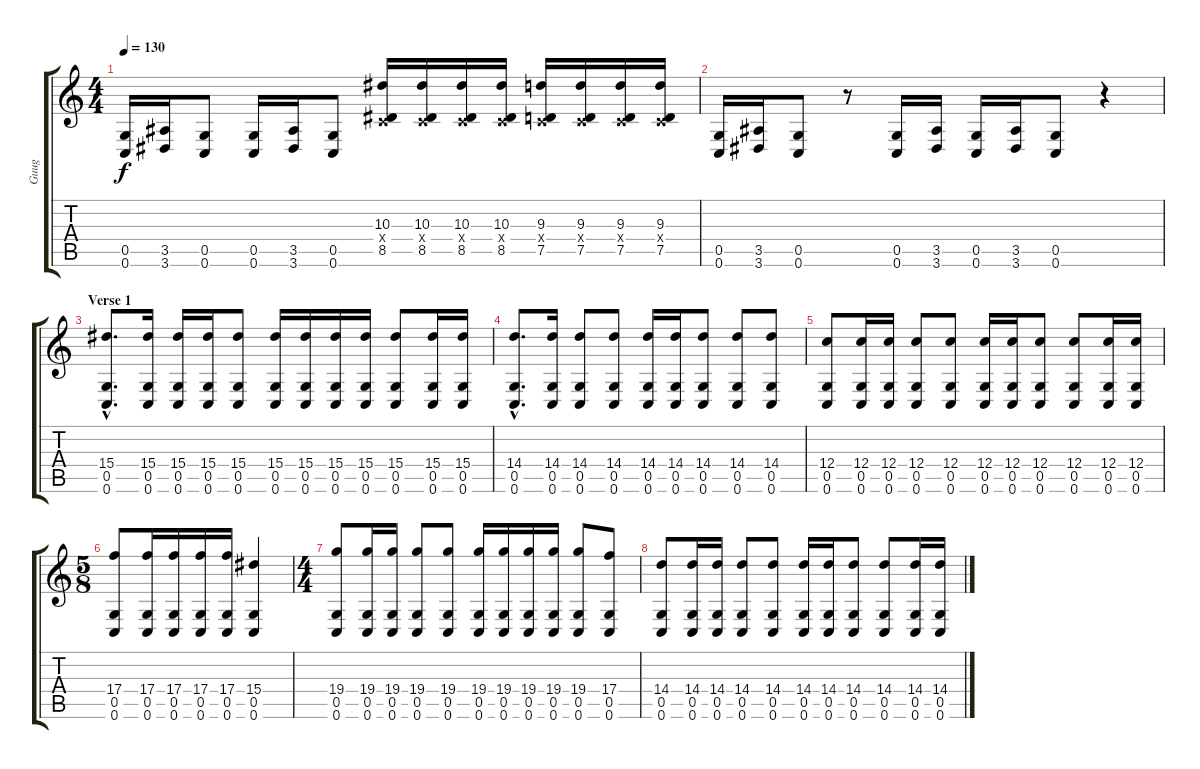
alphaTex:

\track ("Guug" "Guug") {instrument distortionguitar}
\staff {score tabs}
\tuning (D4 A3 F3 C3 G2 C2) {hide}
\ts (4 4)
\tempo 130
\clef g2
\ks c
(0.5 0.6).16{dy f} (3.5 3.6).16 (0.5 0.6).8 (0.5 0.6).16 (3.5 3.6).16 (0.5 0.6).8 (10.3 0.4{x} 8.5).16 (10.3 0.4{x} 8.5).16 (10.3 0.4{x} 8.5).16 (10.3 0.4{x} 8.5).16 (9.3 0.4{x} 7.5).16 (9.3 0.4{x} 7.5).16 (9.3 0.4{x} 7.5).16 (9.3 0.4{x} 7.5).16 |
(0.5 0.6).16 (3.5 3.6).16 (0.5 0.6).8 r.8 (0.5 0.6).16 (3.5 3.6).16 (0.5 0.6).16 (3.5 3.6).16 (0.5 0.6).8 r.4 |
\section ("" "Verse 1")
(15.4{hac} 0.5{hac} 0.6{hac}).8{d} (15.4 0.5 0.6).16 (15.4 0.5 0.6).16 (15.4 0.5 0.6).16 (15.4 0.5 0.6).8 (15.4 0.5 0.6).16 (15.4 0.5 0.6).16 (15.4 0.5 0.6).16 (15.4 0.5 0.6).16 (15.4 0.5 0.6).8 (15.4 0.5 0.6).16 (15.4 0.5 0.6).16 |
(14.4{hac} 0.5{hac} 0.6{hac}).8{d} (14.4 0.5 0.6).16 (14.4 0.5 0.6).8 (14.4 0.5 0.6).8 (14.4 0.5 0.6).16 (14.4 0.5 0.6).16 (14.4 0.5 0.6).8 (14.4 0.5 0.6).8 (14.4 0.5 0.6).8 |
(12.4 0.5 0.6).8 (12.4 0.5 0.6).16 (12.4 0.5 0.6).16 (12.4 0.5 0.6).8 (12.4 0.5 0.6).8 (12.4 0.5 0.6).16 (12.4 0.5 0.6).16 (12.4 0.5 0.6).8 (12.4 0.5 0.6).8 (12.4 0.5 0.6).16 (12.4 0.5 0.6).16 |
\ts (5 8)
(17.4 0.5 0.6).8 (17.4 0.5 0.6).16 (17.4 0.5 0.6).16 (17.4 0.5 0.6).16 (17.4 0.5 0.6).16 (15.4 0.5 0.6).4 |
\ts (4 4)
(19.4 0.5 0.6).8 (19.4 0.5 0.6).16 (19.4 0.5 0.6).16 (19.4 0.5 0.6).8 (19.4 0.5 0.6).8 (19.4 0.5 0.6).16 (19.4 0.5 0.6).16 (19.4 0.5 0.6).16 (19.4 0.5 0.6).16 (19.4 0.5 0.6).8 (17.4 0.5 0.6).8 |
(14.4 0.5 0.6).8 (14.4 0.5 0.6).16 (14.4 0.5 0.6).16 (14.4 0.5 0.6).8 (14.4 0.5 0.6).8 (14.4 0.5 0.6).16 (14.4 0.5 0.6).16 (14.4 0.5 0.6).8 (14.4 0.5 0.6).8 (14.4 0.5 0.6).16 (14.4 0.5 0.6).16
